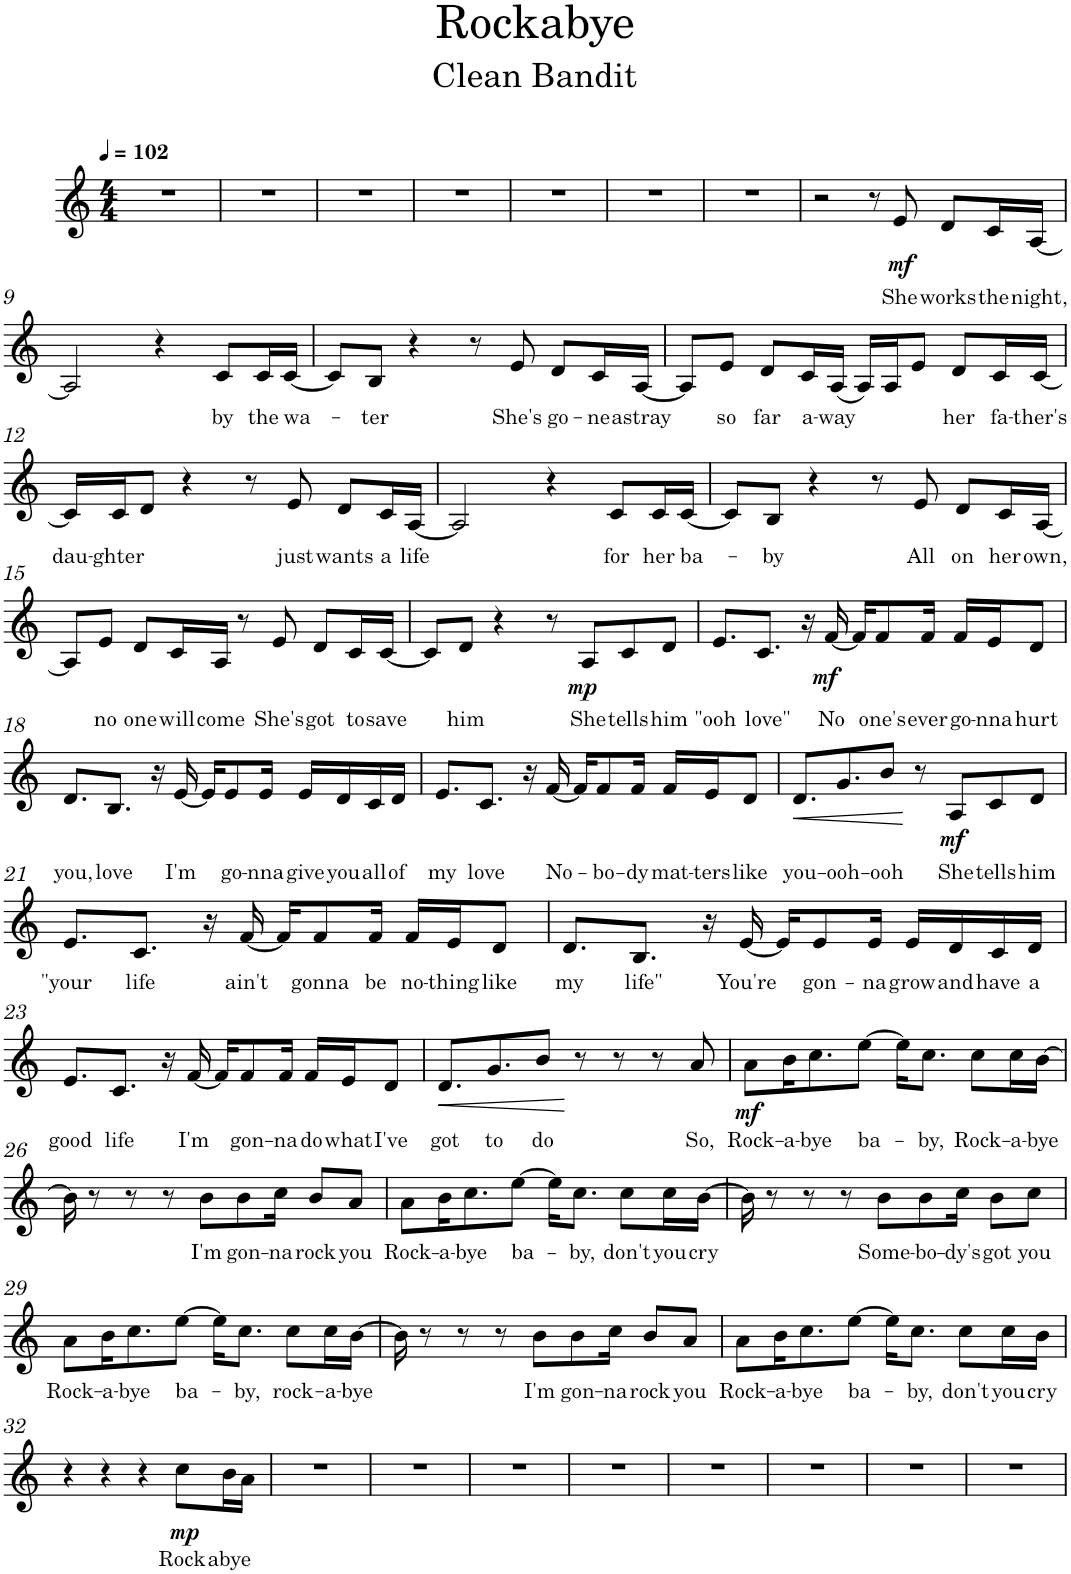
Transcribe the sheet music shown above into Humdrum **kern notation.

**kern	**text	**dynam
*part1	*part1	*part1
*staff1	*staff1	*staff1
*I"Piano	*	*
*I'Pno.	*	*
*clefG2	*	*
*k[]	*	*
*M4/4	*	*
*MM102	*	*
=1	=1	=1
1r	.	.
=2	=2	=2
1r	.	.
=3	=3	=3
1r	.	.
=4	=4	=4
1r	.	.
=5	=5	=5
1r	.	.
=6	=6	=6
1r	.	.
=7	=7	=7
1r	.	.
=8	=8	=8
2r	.	.
8r	.	.
!	!LO:LY:b	!LO:DY:b
8e/	She	mf
!	!LO:LY:b	!
8d/L	works	.
!	!LO:LY:b	!
16c/L	the	.
!	!LO:LY:b	!
[16A/JJ	night,	.
!!LO:LB:g=z
=9	=9	=9
2A/]	.	.
4r	.	.
!	!LO:LY:b	!
8c/L	by	.
!	!LO:LY:b	!
16c/L	the	.
!	!LO:LY:b	!
[16c/JJ	wa-	.
=10	=10	=10
8c/L]	.	.
!	!LO:LY:b	!
8B/J	-ter	.
4r	.	.
8r	.	.
!	!LO:LY:b	!
8e/	She's	.
!	!LO:LY:b	!
8d/L	go-	.
!	!LO:LY:b	!
16c/L	ne	.
!	!LO:LY:b	!
[16A/JJ	astray	.
=11	=11	=11
8A/L]	.	.
!	!LO:LY:b	!
8e/J	so	.
!	!LO:LY:b	!
8d/L	far	.
!	!LO:LY:b	!
16c/L	a-	.
!	!LO:LY:b	!
(<16A/JJ	-way	.
16A/LL)	.	.
16A/J	.	.
8e/J	.	.
!	!LO:LY:b	!
8d/L	her	.
!	!LO:LY:b	!
16c/L	-fa-	.
!	!LO:LY:b	!
[16c/JJ	-ther's	.
!!LO:LB:g=z
=12	=12	=12
!	!LO:LY:b	!
16c/LL]	dau-	.
!	!LO:LY:b	!
16c/J	ghter	.
8d/J	.	.
4r	.	.
8r	.	.
!	!LO:LY:b	!
8e/	just	.
!	!LO:LY:b	!
8d/L	wants	.
!	!LO:LY:b	!
16c/L	a	.
!	!LO:LY:b	!
[16A/JJ	life	.
=13	=13	=13
2A/]	.	.
4r	.	.
!	!LO:LY:b	!
8c/L	for	.
!	!LO:LY:b	!
16c/L	her	.
!	!LO:LY:b	!
[16c/JJ	ba-	.
=14	=14	=14
8c/L]	.	.
!	!LO:LY:b	!
8B/J	-by	.
4r	.	.
8r	.	.
!	!LO:LY:b	!
8e/	All	.
!	!LO:LY:b	!
8d/L	on	.
!	!LO:LY:b	!
16c/L	her	.
!	!LO:LY:b	!
[16A/JJ	own,	.
!!LO:LB:g=z
=15	=15	=15
8A/L]	.	.
!	!LO:LY:b	!
8e/J	no	.
!	!LO:LY:b	!
8d/L	one	.
!	!LO:LY:b	!
16c/L	will	.
!	!LO:LY:b	!
16A/JJ	come	.
8r	.	.
!	!LO:LY:b	!
8e/	She's	.
!	!LO:LY:b	!
8d/L	got	.
!	!LO:LY:b	!
16c/L	to	.
!	!LO:LY:b	!
[16c/JJ	save	.
=16	=16	=16
8c/L]	.	.
!	!LO:LY:b	!
8d/J	-him	.
4r	.	.
8r	.	.
!	!LO:LY:b	!LO:DY:b
8A/L	She	mp
!	!LO:LY:b	!
8c/	tells	.
!	!LO:LY:b	!
8d/J	him	.
=17	=17	=17
!	!LO:LY:b	!
8.e/L	"ooh	.
!	!LO:LY:b	!
8.c/J	love"	.
16r	.	.
!	!LO:LY:b	!LO:DY:b
[16f/	No	mf
16f/KL]	.	.
!	!LO:LY:b	!
8f/	one's	.
!	!LO:LY:b	!
16f/Jk	ever	.
!	!LO:LY:b	!
16f/LL	go-	.
!	!LO:LY:b	!
16e/J	-nna	.
!	!LO:LY:b	!
8d/J	hurt	.
!!LO:LB:g=z
=18	=18	=18
!	!LO:LY:b	!
8.d/L	you,	.
!	!LO:LY:b	!
8.B/J	love	.
16r	.	.
!	!LO:LY:b	!
[16e/	I'm	.
16e/KL]	.	.
!	!LO:LY:b	!
8e/	go-	.
!	!LO:LY:b	!
16e/Jk	-nna	.
!	!LO:LY:b	!
16e/LL	give	.
!	!LO:LY:b	!
16d/	you	.
!	!LO:LY:b	!
16c/	all	.
!	!LO:LY:b	!
16d/JJ	of	.
=19	=19	=19
!	!LO:LY:b	!
8.e/L	my	.
!	!LO:LY:b	!
8.c/J	love	.
16r	.	.
!	!LO:LY:b	!
[16f/	No-	.
16f/KL]	.	.
!	!LO:LY:b	!
8f/	-bo-	.
!	!LO:LY:b	!
16f/Jk	-dy	.
!	!LO:LY:b	!
16f/LL	mat-	.
!	!LO:LY:b	!
16e/J	-ters	.
!	!LO:LY:b	!
8d/J	like	.
=20	=20	=20
!	!LO:LY:b	!LO:HP:b
8.d/L	you-	<
!	!LO:LY:b	!
8.g/	-ooh-	.
!	!LO:LY:b	!
8b/J	-ooh	.
8r	.	[
!	!LO:LY:b	!LO:DY:b
8A/L	She	mf
!	!LO:LY:b	!
8c/	tells	.
!	!LO:LY:b	!
8d/J	him	.
!!LO:LB:g=z
=21	=21	=21
!	!LO:LY:b	!
8.e/L	"your	.
!	!LO:LY:b	!
8.c/J	life	.
16r	.	.
!	!LO:LY:b	!
[16f/	ain't	.
16f/KL]	.	.
!	!LO:LY:b	!
8f/	gonna	.
!	!LO:LY:b	!
16f/Jk	be	.
!	!LO:LY:b	!
16f/LL	no-	.
!	!LO:LY:b	!
16e/J	-thing	.
!	!LO:LY:b	!
8d/J	like	.
=22	=22	=22
!	!LO:LY:b	!
8.d/L	my	.
!	!LO:LY:b	!
8.B/J	life"	.
16r	.	.
!	!LO:LY:b	!
[16e/	You're	.
16e/KL]	.	.
!	!LO:LY:b	!
8e/	gon-	.
!	!LO:LY:b	!
16e/Jk	-na	.
!	!LO:LY:b	!
16e/LL	grow	.
!	!LO:LY:b	!
16d/	and	.
!	!LO:LY:b	!
16c/	have	.
!	!LO:LY:b	!
16d/JJ	a	.
!!LO:LB:g=z
=23	=23	=23
!	!LO:LY:b	!
8.e/L	good	.
!	!LO:LY:b	!
8.c/J	life	.
16r	.	.
!	!LO:LY:b	!
[16f/	I'm	.
16f/KL]	.	.
!	!LO:LY:b	!
8f/	gon-	.
!	!LO:LY:b	!
16f/Jk	-na	.
!	!LO:LY:b	!
16f/LL	do	.
!	!LO:LY:b	!
16e/J	what	.
!	!LO:LY:b	!
8d/J	I've	.
=24	=24	=24
!	!LO:LY:b	!LO:HP:b
8.d/L	got	<
!	!LO:LY:b	!
8.g/	to	.
!	!LO:LY:b	!
8b/J	do	.
8r	.	[
8r	.	.
8r	.	.
!	!LO:LY:b	!
8a/	So,	.
=25	=25	=25
!	!LO:LY:b	!LO:DY:b
8a\L	Rock-	mf
!	!LO:LY:b	!
16b\K	-a-	.
!	!LO:LY:b	!
8.cc\	-bye	.
!	!LO:LY:b	!
[8ee\J	ba-	.
16ee\KL]	.	.
!	!LO:LY:b	!
8.cc\J	-by,	.
!	!LO:LY:b	!
8cc\L	Rock-	.
!	!LO:LY:b	!
16cc\L	-a-	.
!	!LO:LY:b	!
[16b\JJ	-bye	.
!!LO:LB:g=z
=26	=26	=26
16b\]	.	.
8r	.	.
8r	.	.
8r	.	.
!	!LO:LY:b	!
8b\L	I'm	.
!	!LO:LY:b	!
8b\	gon-	.
!	!LO:LY:b	!
16cc\Jk	-na	.
!	!LO:LY:b	!
8b/L	rock	.
!	!LO:LY:b	!
8a/J	you	.
=27	=27	=27
!	!LO:LY:b	!
8a\L	Rock-	.
!	!LO:LY:b	!
16b\K	-a-	.
!	!LO:LY:b	!
8.cc\	-bye	.
!	!LO:LY:b	!
[8ee\J	ba-	.
16ee\KL]	.	.
!	!LO:LY:b	!
8.cc\J	-by,	.
!	!LO:LY:b	!
8cc\L	don't	.
!	!LO:LY:b	!
16cc\L	you	.
!	!LO:LY:b	!
[16b\JJ	cry	.
=28	=28	=28
16b\]	.	.
8r	.	.
8r	.	.
8r	.	.
!	!LO:LY:b	!
8b\L	Some-	.
!	!LO:LY:b	!
8b\	-bo-	.
!	!LO:LY:b	!
16cc\Jk	-dy's	.
!	!LO:LY:b	!
8b\L	got	.
!	!LO:LY:b	!
8cc\J	you	.
!!LO:LB:g=z
=29	=29	=29
!	!LO:LY:b	!
8a\L	Rock-	.
!	!LO:LY:b	!
16b\K	-a-	.
!	!LO:LY:b	!
8.cc\	-bye	.
!	!LO:LY:b	!
[8ee\J	ba-	.
16ee\KL]	.	.
!	!LO:LY:b	!
8.cc\J	-by,	.
!	!LO:LY:b	!
8cc\L	rock-	.
!	!LO:LY:b	!
16cc\L	-a-	.
!	!LO:LY:b	!
[16b\JJ	-bye	.
=30	=30	=30
16b\]	.	.
8r	.	.
8r	.	.
8r	.	.
!	!LO:LY:b	!
8b\L	I'm	.
!	!LO:LY:b	!
8b\	gon-	.
!	!LO:LY:b	!
16cc\Jk	-na	.
!	!LO:LY:b	!
8b/L	rock	.
!	!LO:LY:b	!
8a/J	you	.
=31	=31	=31
!	!LO:LY:b	!
8a\L	Rock-	.
!	!LO:LY:b	!
16b\K	-a-	.
!	!LO:LY:b	!
8.cc\	-bye	.
!	!LO:LY:b	!
[8ee\J	ba-	.
16ee\KL]	.	.
!	!LO:LY:b	!
8.cc\J	-by,	.
!	!LO:LY:b	!
8cc\L	don't	.
!	!LO:LY:b	!
16cc\L	you	.
!	!LO:LY:b	!
16b\JJ	cry	.
!!LO:LB:g=z
=32	=32	=32
4r	.	.
4r	.	.
4r	.	.
!	!LO:LY:b	!LO:DY:b
8cc\L	Rock	mp
!	!LO:LY:b	!
16b\L	abye	.
16a\JJ	.	.
=33	=33	=33
1r	.	.
=34	=34	=34
1r	.	.
=35	=35	=35
1r	.	.
=36	=36	=36
1r	.	.
=37	=37	=37
1r	.	.
=38	=38	=38
1r	.	.
=39	=39	=39
1r	.	.
=40	=40	=40
1r	.	.
=	=	=
*-	*-	*-
